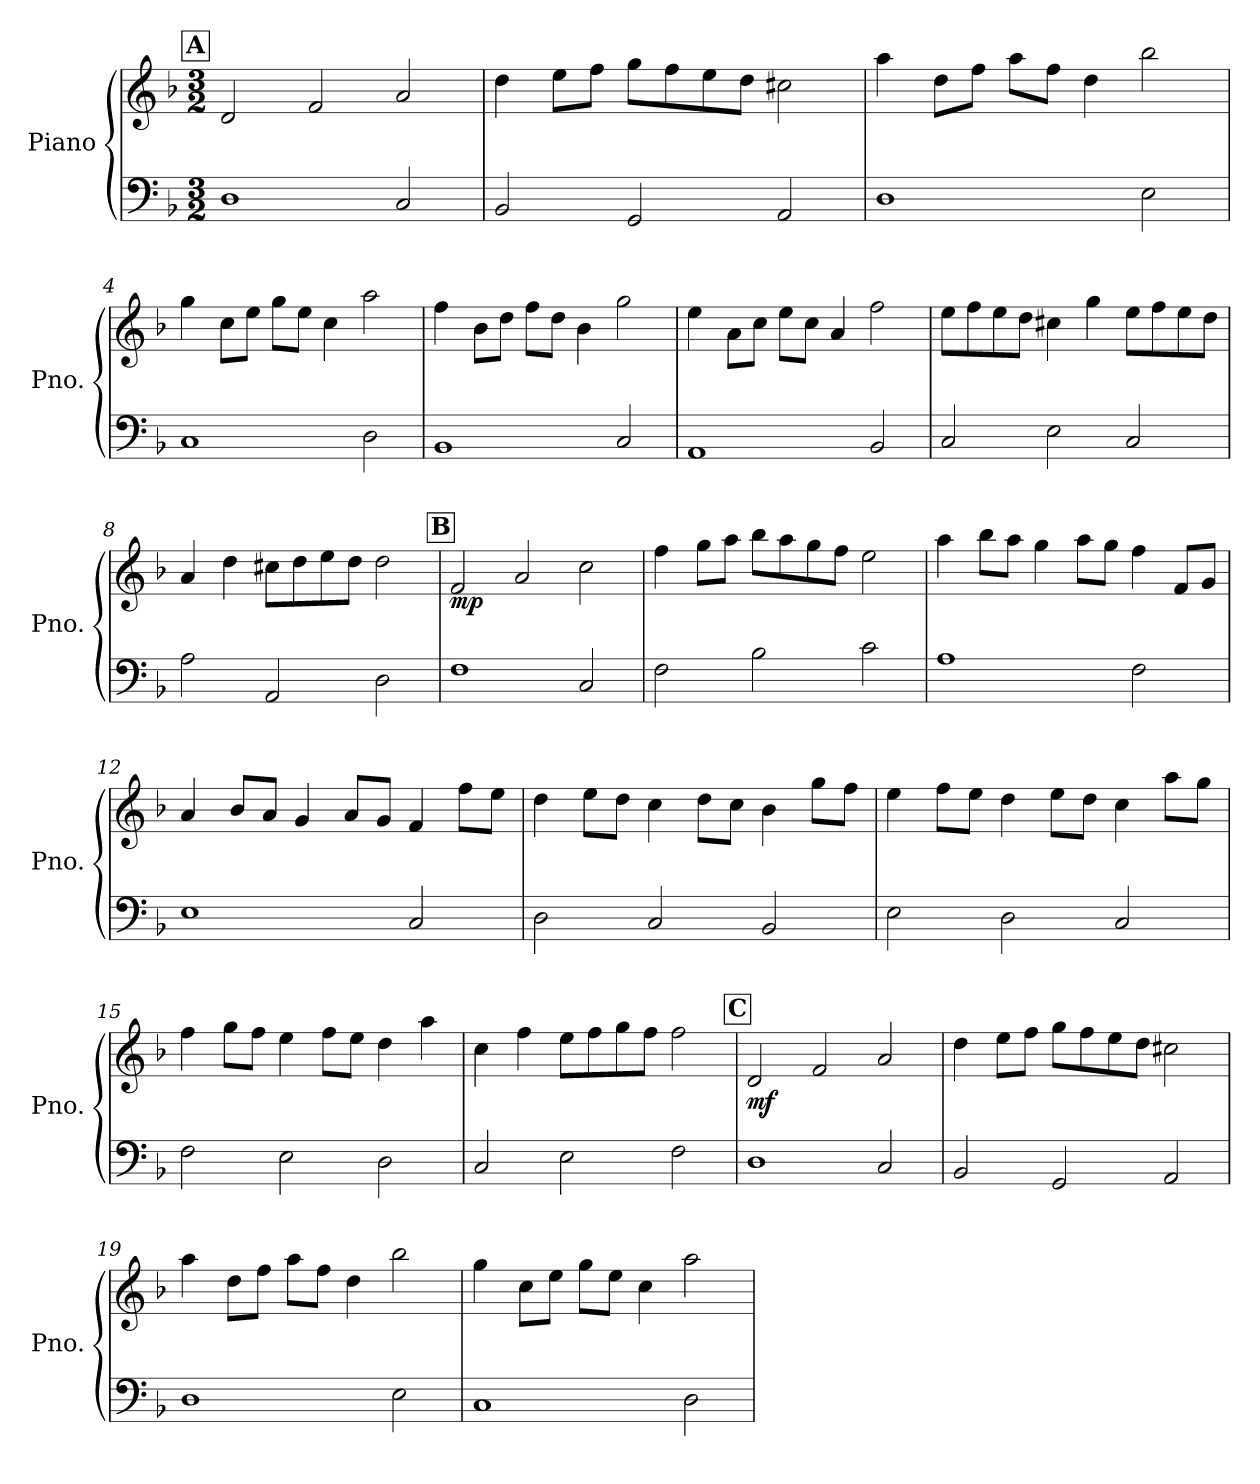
**kern	**kern	**dynam
*part1	*part1	*part1
*staff2	*staff1	*staff1/2
*I"Piano	*	*
*I'Pno.	*	*
*clefF4	*clefG2	*
*k[b-]	*k[b-]	*
*M3/2	*M3/2	*
*MM184	*MM184	*
!!LO:REH:place=s1:a:B:fs=14:t=A
=1	=1	=1
1D	2d/	.
.	2f/	.
2C/	2a/	.
=2	=2	=2
2BB-/	4dd\	.
.	8ee\L	.
.	8ff\J	.
2GG/	8gg\L	.
.	8ff\	.
.	8ee\	.
.	8dd\J	.
2AA/	2cc#X\	.
=3	=3	=3
1D	4aa\	.
.	8dd\L	.
.	8ff\J	.
.	8aa\L	.
.	8ff\J	.
.	4dd\	.
2E\	2bb-\	.
=4	=4	=4
1C	4gg\	.
.	8cc\L	.
.	8ee\J	.
.	8gg\L	.
.	8ee\J	.
.	4cc\	.
2D\	2aa\	.
!!LO:LB:g=z
=5	=5	=5
1BB-	4ff\	.
.	8b-\L	.
.	8dd\J	.
.	8ff\L	.
.	8dd\J	.
.	4b-\	.
2C/	2gg\	.
=6	=6	=6
1AA	4ee\	.
.	8a\L	.
.	8cc\J	.
.	8ee\L	.
.	8cc\J	.
.	4a/	.
2BB-/	2ff\	.
=7	=7	=7
2C/	8ee\L	.
.	8ff\	.
.	8ee\	.
.	8dd\J	.
2E\	4cc#X\	.
.	4gg\	.
2C/	8ee\L	.
.	8ff\	.
.	8ee\	.
.	8dd\J	.
=8	=8	=8
2A\	4a/	.
.	4dd\	.
2AA/	8cc#X\L	.
.	8dd\	.
.	8ee\	.
.	8dd\J	.
2D\	2dd\	.
!!LO:LB:g=z
!!LO:REH:place=s1:a:B:fs=14:t=B
=9	=9	=9
!	!	!LO:DY:b
1F	2f/	mp
.	2a/	.
2C/	2cc\	.
=10	=10	=10
2F\	4ff\	.
.	8gg\L	.
.	8aa\J	.
2B-\	8bb-\L	.
.	8aa\	.
.	8gg\	.
.	8ff\J	.
2c\	2ee\	.
=11	=11	=11
1A	4aa\	.
.	8bb-\L	.
.	8aa\J	.
.	4gg\	.
.	8aa\L	.
.	8gg\J	.
2F\	4ff\	.
.	8f/L	.
.	8g/J	.
=12	=12	=12
1E	4a/	.
.	8b-/L	.
.	8a/J	.
.	4g/	.
.	8a/L	.
.	8g/J	.
2C/	4f/	.
.	8ff\L	.
.	8ee\J	.
!!LO:LB:g=z
=13	=13	=13
2D\	4dd\	.
.	8ee\L	.
.	8dd\J	.
2C/	4cc\	.
.	8dd\L	.
.	8cc\J	.
2BB-/	4b-\	.
.	8gg\L	.
.	8ff\J	.
=14	=14	=14
2E\	4ee\	.
.	8ff\L	.
.	8ee\J	.
2D\	4dd\	.
.	8ee\L	.
.	8dd\J	.
2C/	4cc\	.
.	8aa\L	.
.	8gg\J	.
=15	=15	=15
2F\	4ff\	.
.	8gg\L	.
.	8ff\J	.
2E\	4ee\	.
.	8ff\L	.
.	8ee\J	.
2D\	4dd\	.
.	4aa\	.
=16	=16	=16
2C/	4cc\	.
.	4ff\	.
2E\	8ee\L	.
.	8ff\	.
.	8gg\	.
.	8ff\J	.
2F\	2ff\	.
!!LO:LB:g=z
!!LO:REH:place=s1:a:B:fs=14:t=C
=17	=17	=17
!	!	!LO:DY:b
1D	2d/	mf
.	2f/	.
2C/	2a/	.
=18	=18	=18
2BB-/	4dd\	.
.	8ee\L	.
.	8ff\J	.
2GG/	8gg\L	.
.	8ff\	.
.	8ee\	.
.	8dd\J	.
2AA/	2cc#X\	.
=19	=19	=19
1D	4aa\	.
.	8dd\L	.
.	8ff\J	.
.	8aa\L	.
.	8ff\J	.
.	4dd\	.
2E\	2bb-\	.
=20	=20	=20
1C	4gg\	.
.	8cc\L	.
.	8ee\J	.
.	8gg\L	.
.	8ee\J	.
.	4cc\	.
2D\	2aa\	.
=	=	=
*-	*-	*-
